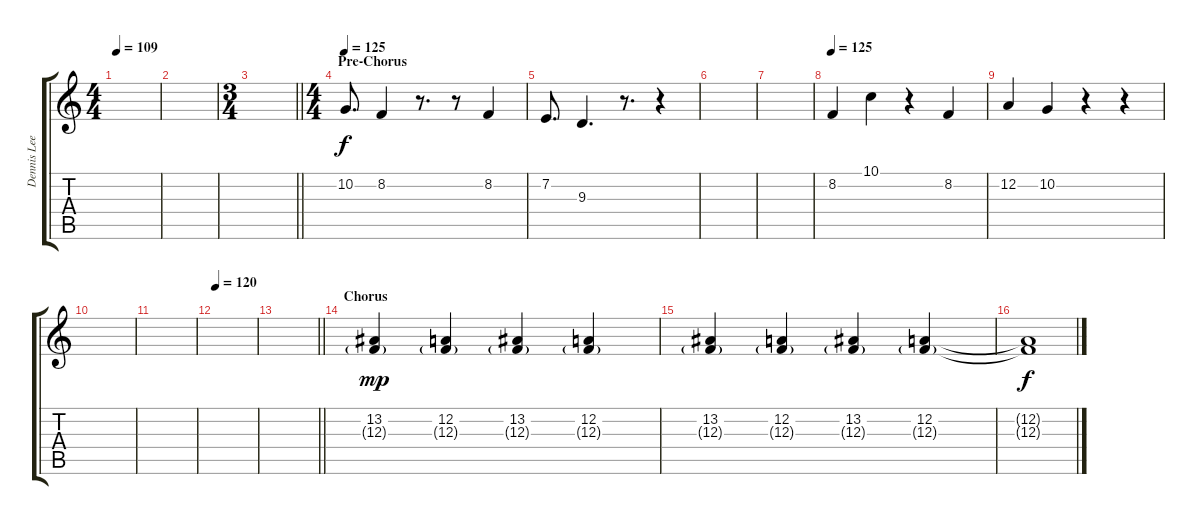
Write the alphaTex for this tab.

\track ("Dennis Lee - Vocals" "Dennis Lee") {instrument altosax}
\staff {score tabs}
\tuning (D4 A3 F3 C3 G2 D2) {hide}
\ts (4 4)
\tempo 109
\clef g2
\ks c
|
|
\ts (3 4)
\barLineRight lightlight
|
\ts (4 4)
\section ("" "Pre-Chorus")
\tempo 125
10.2.8{d} 8.2.4 r.8{d} r.8 8.2.4 |
7.2.8{d} 9.3.4{d} r.8{d} r.4 |
|
|
\tempo 125
8.2.4 10.1.4 r.4 8.2.4 |
12.2.4 10.2.4 r.4 r.4 |
|
|
\tempo 120
|
\barLineRight lightlight
|
\section ("" "Chorus")
(13.2 12.3{g}).4{dy mp} (12.2 12.3{g}).4 (13.2 12.3{g}).4 (12.2 12.3{g}).4 |
(13.2 12.3{g}).4 (12.2 12.3{g}).4 (13.2 12.3{g}).4 (12.2 12.3{g}).4 |
(12.2{t} 12.3{t}).1{dy f}
